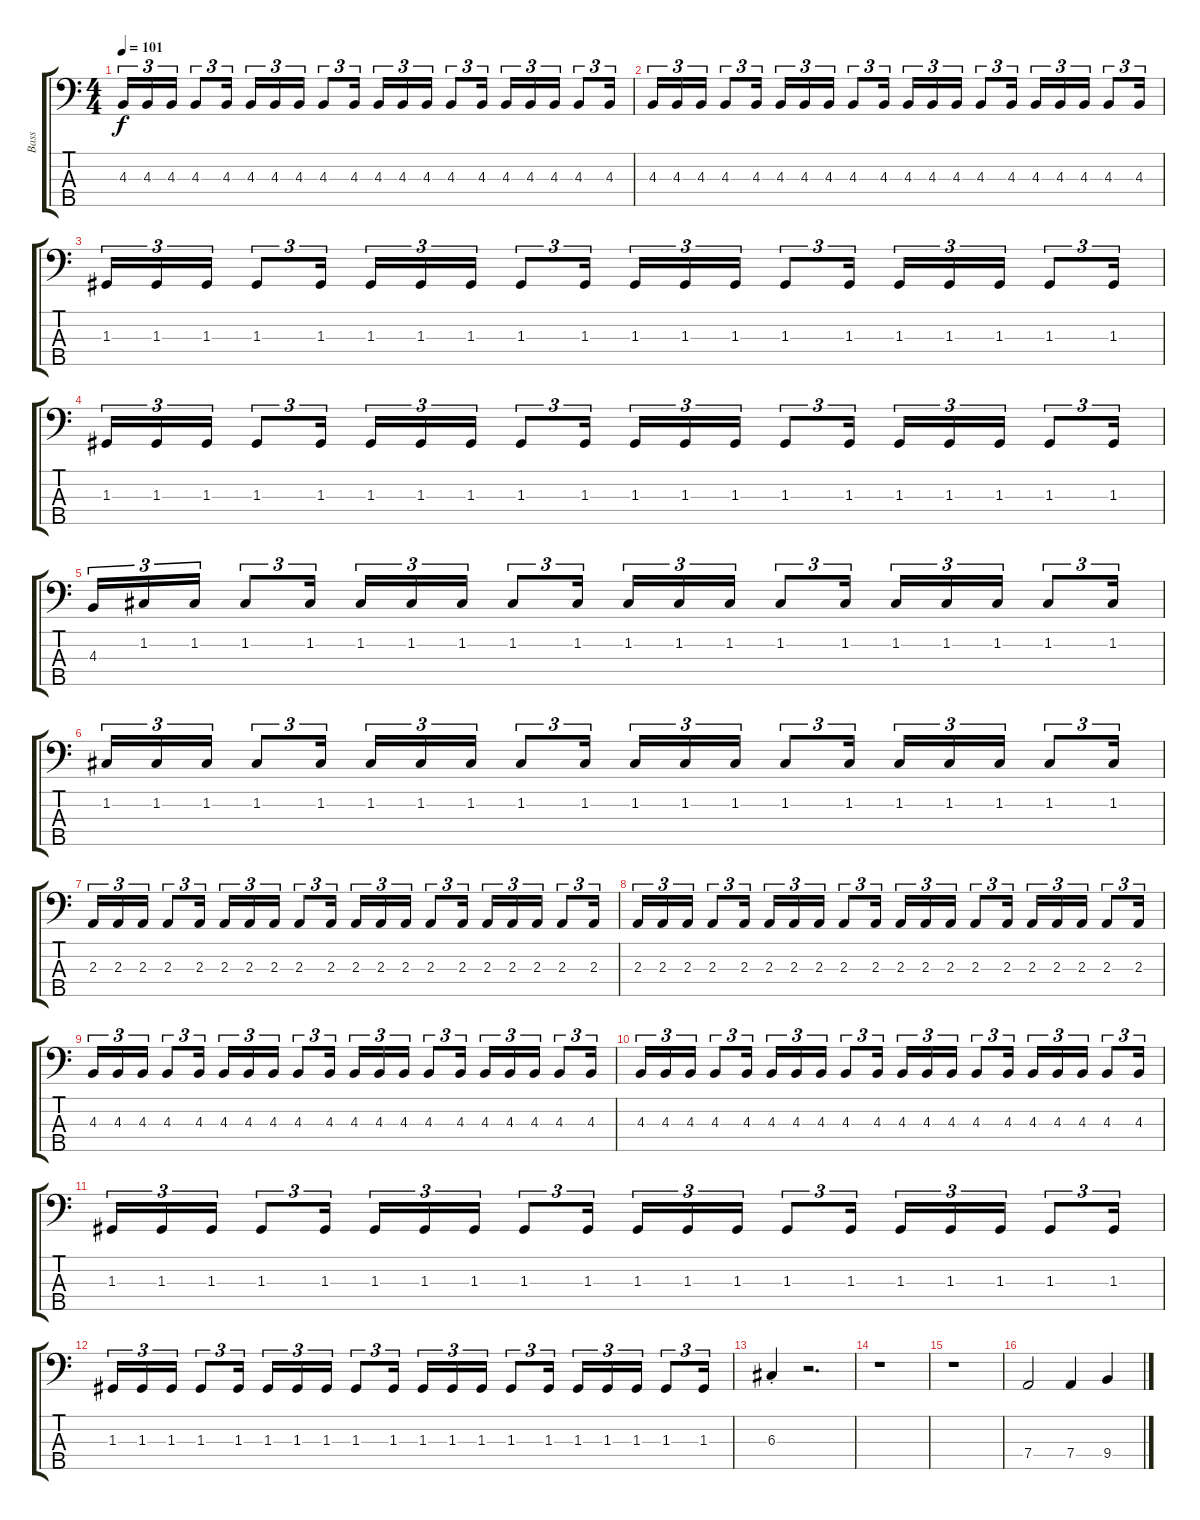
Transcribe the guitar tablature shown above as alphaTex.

\track ("Bass" "Bass") {instrument electricbassfinger}
\staff {score tabs}
\tuning (F2 C2 G1 D1 A0) {hide}
\ts (4 4)
\tempo 101
\clef f4
\ks c
4.3.16{tu (3 2) dy f} 4.3.16{tu (3 2)} 4.3.16{tu (3 2)} 4.3.8{tu (3 2)} 4.3.16{tu (3 2)} 4.3.16{tu (3 2)} 4.3.16{tu (3 2)} 4.3.16{tu (3 2)} 4.3.8{tu (3 2)} 4.3.16{tu (3 2)} 4.3.16{tu (3 2)} 4.3.16{tu (3 2)} 4.3.16{tu (3 2)} 4.3.8{tu (3 2)} 4.3.16{tu (3 2)} 4.3.16{tu (3 2)} 4.3.16{tu (3 2)} 4.3.16{tu (3 2)} 4.3.8{tu (3 2)} 4.3.16{tu (3 2)} |
4.3.16{tu (3 2)} 4.3.16{tu (3 2)} 4.3.16{tu (3 2)} 4.3.8{tu (3 2)} 4.3.16{tu (3 2)} 4.3.16{tu (3 2)} 4.3.16{tu (3 2)} 4.3.16{tu (3 2)} 4.3.8{tu (3 2)} 4.3.16{tu (3 2)} 4.3.16{tu (3 2)} 4.3.16{tu (3 2)} 4.3.16{tu (3 2)} 4.3.8{tu (3 2)} 4.3.16{tu (3 2)} 4.3.16{tu (3 2)} 4.3.16{tu (3 2)} 4.3.16{tu (3 2)} 4.3.8{tu (3 2)} 4.3.16{tu (3 2)} |
1.3.16{tu (3 2)} 1.3.16{tu (3 2)} 1.3.16{tu (3 2)} 1.3.8{tu (3 2)} 1.3.16{tu (3 2)} 1.3.16{tu (3 2)} 1.3.16{tu (3 2)} 1.3.16{tu (3 2)} 1.3.8{tu (3 2)} 1.3.16{tu (3 2)} 1.3.16{tu (3 2)} 1.3.16{tu (3 2)} 1.3.16{tu (3 2)} 1.3.8{tu (3 2)} 1.3.16{tu (3 2)} 1.3.16{tu (3 2)} 1.3.16{tu (3 2)} 1.3.16{tu (3 2)} 1.3.8{tu (3 2)} 1.3.16{tu (3 2)} |
1.3.16{tu (3 2)} 1.3.16{tu (3 2)} 1.3.16{tu (3 2)} 1.3.8{tu (3 2)} 1.3.16{tu (3 2)} 1.3.16{tu (3 2)} 1.3.16{tu (3 2)} 1.3.16{tu (3 2)} 1.3.8{tu (3 2)} 1.3.16{tu (3 2)} 1.3.16{tu (3 2)} 1.3.16{tu (3 2)} 1.3.16{tu (3 2)} 1.3.8{tu (3 2)} 1.3.16{tu (3 2)} 1.3.16{tu (3 2)} 1.3.16{tu (3 2)} 1.3.16{tu (3 2)} 1.3.8{tu (3 2)} 1.3.16{tu (3 2)} |
4.3.16{tu (3 2)} 1.2.16{tu (3 2)} 1.2.16{tu (3 2)} 1.2.8{tu (3 2)} 1.2.16{tu (3 2)} 1.2.16{tu (3 2)} 1.2.16{tu (3 2)} 1.2.16{tu (3 2)} 1.2.8{tu (3 2)} 1.2.16{tu (3 2)} 1.2.16{tu (3 2)} 1.2.16{tu (3 2)} 1.2.16{tu (3 2)} 1.2.8{tu (3 2)} 1.2.16{tu (3 2)} 1.2.16{tu (3 2)} 1.2.16{tu (3 2)} 1.2.16{tu (3 2)} 1.2.8{tu (3 2)} 1.2.16{tu (3 2)} |
1.2.16{tu (3 2)} 1.2.16{tu (3 2)} 1.2.16{tu (3 2)} 1.2.8{tu (3 2)} 1.2.16{tu (3 2)} 1.2.16{tu (3 2)} 1.2.16{tu (3 2)} 1.2.16{tu (3 2)} 1.2.8{tu (3 2)} 1.2.16{tu (3 2)} 1.2.16{tu (3 2)} 1.2.16{tu (3 2)} 1.2.16{tu (3 2)} 1.2.8{tu (3 2)} 1.2.16{tu (3 2)} 1.2.16{tu (3 2)} 1.2.16{tu (3 2)} 1.2.16{tu (3 2)} 1.2.8{tu (3 2)} 1.2.16{tu (3 2)} |
2.3.16{tu (3 2)} 2.3.16{tu (3 2)} 2.3.16{tu (3 2)} 2.3.8{tu (3 2)} 2.3.16{tu (3 2)} 2.3.16{tu (3 2)} 2.3.16{tu (3 2)} 2.3.16{tu (3 2)} 2.3.8{tu (3 2)} 2.3.16{tu (3 2)} 2.3.16{tu (3 2)} 2.3.16{tu (3 2)} 2.3.16{tu (3 2)} 2.3.8{tu (3 2)} 2.3.16{tu (3 2)} 2.3.16{tu (3 2)} 2.3.16{tu (3 2)} 2.3.16{tu (3 2)} 2.3.8{tu (3 2)} 2.3.16{tu (3 2)} |
2.3.16{tu (3 2)} 2.3.16{tu (3 2)} 2.3.16{tu (3 2)} 2.3.8{tu (3 2)} 2.3.16{tu (3 2)} 2.3.16{tu (3 2)} 2.3.16{tu (3 2)} 2.3.16{tu (3 2)} 2.3.8{tu (3 2)} 2.3.16{tu (3 2)} 2.3.16{tu (3 2)} 2.3.16{tu (3 2)} 2.3.16{tu (3 2)} 2.3.8{tu (3 2)} 2.3.16{tu (3 2)} 2.3.16{tu (3 2)} 2.3.16{tu (3 2)} 2.3.16{tu (3 2)} 2.3.8{tu (3 2)} 2.3.16{tu (3 2)} |
4.3.16{tu (3 2)} 4.3.16{tu (3 2)} 4.3.16{tu (3 2)} 4.3.8{tu (3 2)} 4.3.16{tu (3 2)} 4.3.16{tu (3 2)} 4.3.16{tu (3 2)} 4.3.16{tu (3 2)} 4.3.8{tu (3 2)} 4.3.16{tu (3 2)} 4.3.16{tu (3 2)} 4.3.16{tu (3 2)} 4.3.16{tu (3 2)} 4.3.8{tu (3 2)} 4.3.16{tu (3 2)} 4.3.16{tu (3 2)} 4.3.16{tu (3 2)} 4.3.16{tu (3 2)} 4.3.8{tu (3 2)} 4.3.16{tu (3 2)} |
4.3.16{tu (3 2)} 4.3.16{tu (3 2)} 4.3.16{tu (3 2)} 4.3.8{tu (3 2)} 4.3.16{tu (3 2)} 4.3.16{tu (3 2)} 4.3.16{tu (3 2)} 4.3.16{tu (3 2)} 4.3.8{tu (3 2)} 4.3.16{tu (3 2)} 4.3.16{tu (3 2)} 4.3.16{tu (3 2)} 4.3.16{tu (3 2)} 4.3.8{tu (3 2)} 4.3.16{tu (3 2)} 4.3.16{tu (3 2)} 4.3.16{tu (3 2)} 4.3.16{tu (3 2)} 4.3.8{tu (3 2)} 4.3.16{tu (3 2)} |
1.3.16{tu (3 2)} 1.3.16{tu (3 2)} 1.3.16{tu (3 2)} 1.3.8{tu (3 2)} 1.3.16{tu (3 2)} 1.3.16{tu (3 2)} 1.3.16{tu (3 2)} 1.3.16{tu (3 2)} 1.3.8{tu (3 2)} 1.3.16{tu (3 2)} 1.3.16{tu (3 2)} 1.3.16{tu (3 2)} 1.3.16{tu (3 2)} 1.3.8{tu (3 2)} 1.3.16{tu (3 2)} 1.3.16{tu (3 2)} 1.3.16{tu (3 2)} 1.3.16{tu (3 2)} 1.3.8{tu (3 2)} 1.3.16{tu (3 2)} |
1.3.16{tu (3 2)} 1.3.16{tu (3 2)} 1.3.16{tu (3 2)} 1.3.8{tu (3 2)} 1.3.16{tu (3 2)} 1.3.16{tu (3 2)} 1.3.16{tu (3 2)} 1.3.16{tu (3 2)} 1.3.8{tu (3 2)} 1.3.16{tu (3 2)} 1.3.16{tu (3 2)} 1.3.16{tu (3 2)} 1.3.16{tu (3 2)} 1.3.8{tu (3 2)} 1.3.16{tu (3 2)} 1.3.16{tu (3 2)} 1.3.16{tu (3 2)} 1.3.16{tu (3 2)} 1.3.8{tu (3 2)} 1.3.16{tu (3 2)} |
6.3{st}.4 r.2{d} |
r.1 |
r.1 |
7.4.2 7.4.4 9.4.4
